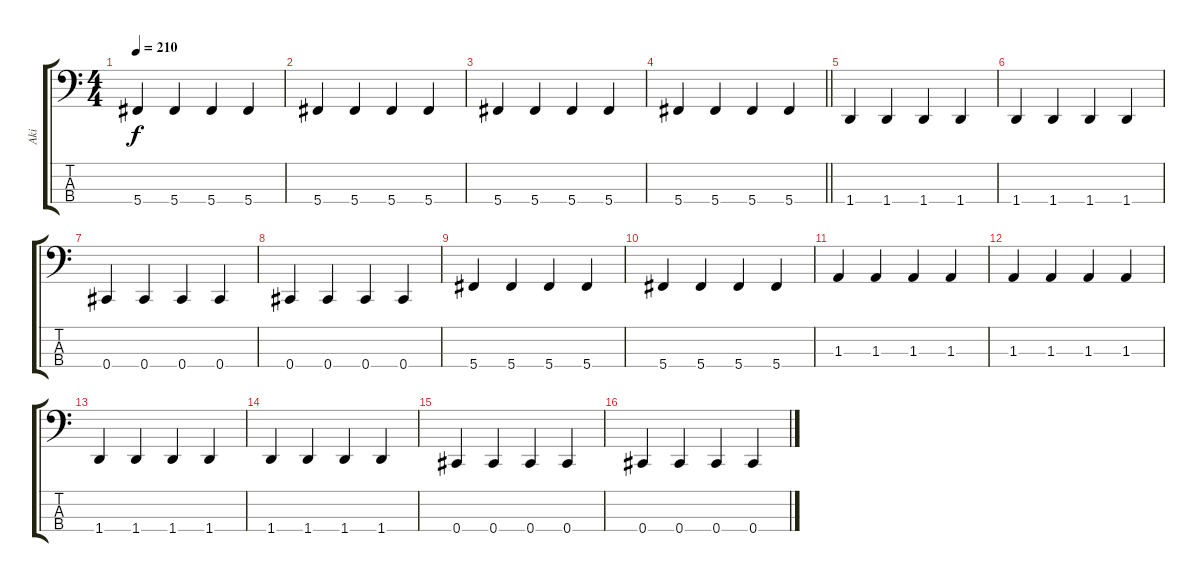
\track ("Aki" "Aki") {instrument electricbasspick}
\staff {score tabs}
\tuning (Gb2 Db2 Ab1 Db1) {hide}
\ts (4 4)
\tempo 210
\clef f4
\ks c
5.4.4{dy f} 5.4.4 5.4.4 5.4.4 |
5.4.4 5.4.4 5.4.4 5.4.4 |
5.4.4 5.4.4 5.4.4 5.4.4 |
\barLineRight lightlight
5.4.4 5.4.4 5.4.4 5.4.4 |
1.4.4 1.4.4 1.4.4 1.4.4 |
1.4.4 1.4.4 1.4.4 1.4.4 |
0.4.4 0.4.4 0.4.4 0.4.4 |
0.4.4 0.4.4 0.4.4 0.4.4 |
5.4.4 5.4.4 5.4.4 5.4.4 |
5.4.4 5.4.4 5.4.4 5.4.4 |
1.3.4 1.3.4 1.3.4 1.3.4 |
1.3.4 1.3.4 1.3.4 1.3.4 |
1.4.4 1.4.4 1.4.4 1.4.4 |
1.4.4 1.4.4 1.4.4 1.4.4 |
0.4.4 0.4.4 0.4.4 0.4.4 |
0.4.4 0.4.4 0.4.4 0.4.4
